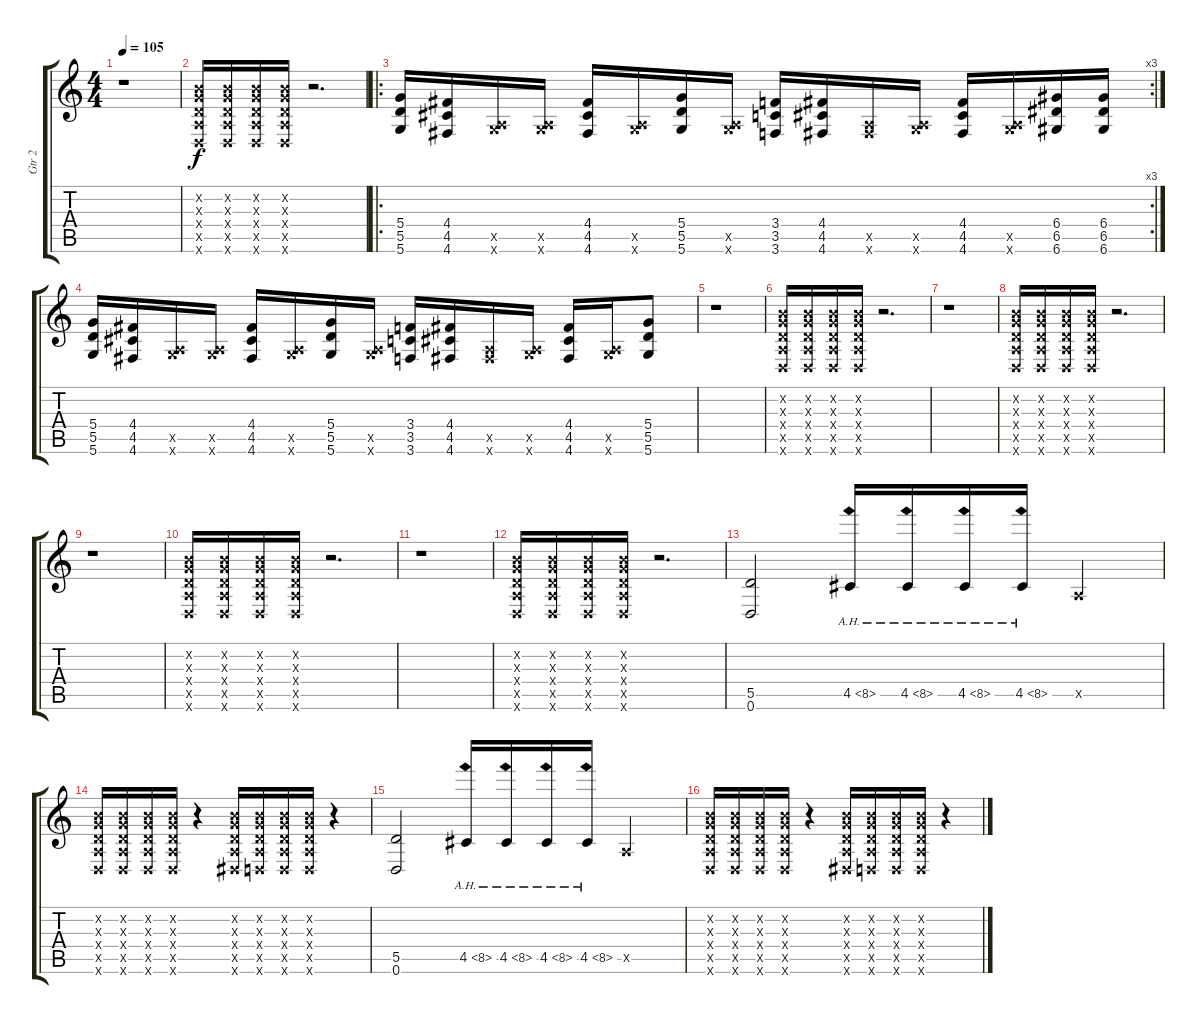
\track ("Gtr 2" "Gtr 2") {instrument overdrivenguitar}
\staff {score tabs}
\tuning (E4 B3 G3 D3 A2 D2) {hide}
\ts (4 4)
\tempo 105
\clef g2
\ks c
r.1{dy f} |
(0.2{x} 0.3{x} 0.4{x} 0.5{x} 0.6{x}).16 (0.2{x} 0.3{x} 0.4{x} 0.5{x} 0.6{x}).16 (0.2{x} 0.3{x} 0.4{x} 0.5{x} 0.6{x}).16 (0.2{x} 0.3{x} 0.4{x} 0.5{x} 0.6{x}).16 r.2{d} |
\ro
\rc 3
(5.4 5.5 5.6).16 (4.4 4.5 4.6).16 (0.5{x} 5.6{x}).16 (0.5{x} 5.6{x}).16 (4.4 4.5 4.6).16 (0.5{x} 5.6{x}).16 (5.4 5.5 5.6).16 (0.5{x} 5.6{x}).16 (3.4 3.5 3.6).16 (4.4 4.5 4.6).16 (0.5{x} 4.6{x}).16 (0.5{x} 5.6{x}).16 (4.4 4.5 4.6).16 (0.5{x} 5.6{x}).16 (6.4 6.5 6.6).16 (6.4 6.5 6.6).16 |
(5.4 5.5 5.6).16 (4.4 4.5 4.6).16 (0.5{x} 5.6{x}).16 (0.5{x} 5.6{x}).16 (4.4 4.5 4.6).16 (0.5{x} 5.6{x}).16 (5.4 5.5 5.6).16 (0.5{x} 5.6{x}).16 (3.4 3.5 3.6).16 (4.4 4.5 4.6).16 (0.5{x} 4.6{x}).16 (0.5{x} 5.6{x}).16 (4.4 4.5 4.6).16 (0.5{x} 5.6{x}).16 (5.4 5.5 5.6).8 |
r.1 |
(0.2{x} 0.3{x} 0.4{x} 0.5{x} 0.6{x}).16 (0.2{x} 0.3{x} 0.4{x} 0.5{x} 0.6{x}).16 (0.2{x} 0.3{x} 0.4{x} 0.5{x} 0.6{x}).16 (0.2{x} 0.3{x} 0.4{x} 0.5{x} 0.6{x}).16 r.2{d} |
r.1 |
(0.2{x} 0.3{x} 0.4{x} 0.5{x} 0.6{x}).16 (0.2{x} 0.3{x} 0.4{x} 0.5{x} 0.6{x}).16 (0.2{x} 0.3{x} 0.4{x} 0.5{x} 0.6{x}).16 (0.2{x} 0.3{x} 0.4{x} 0.5{x} 0.6{x}).16 r.2{d} |
r.1 |
(0.2{x} 0.3{x} 0.4{x} 0.5{x} 0.6{x}).16 (0.2{x} 0.3{x} 0.4{x} 0.5{x} 0.6{x}).16 (0.2{x} 0.3{x} 0.4{x} 0.5{x} 0.6{x}).16 (0.2{x} 0.3{x} 0.4{x} 0.5{x} 0.6{x}).16 r.2{d} |
r.1 |
(0.2{x} 0.3{x} 0.4{x} 0.5{x} 0.6{x}).16 (0.2{x} 0.3{x} 0.4{x} 0.5{x} 0.6{x}).16 (0.2{x} 0.3{x} 0.4{x} 0.5{x} 0.6{x}).16 (0.2{x} 0.3{x} 0.4{x} 0.5{x} 0.6{x}).16 r.2{d} |
(5.5 0.6).2 4.5{ah 4}.16 4.5{ah 4}.16 4.5{ah 4}.16 4.5{ah 4}.16 0.5{x}.4 |
(0.2{x} 0.3{x} 0.4{x} 0.5{x} 0.6{x}).16 (0.2{x} 0.3{x} 0.4{x} 0.5{x} 0.6{x}).16 (0.2{x} 0.3{x} 0.4{x} 0.5{x} 0.6{x}).16 (0.2{x} 0.3{x} 0.4{x} 0.5{x} 0.6{x}).16 r.4 (0.2{x} 0.3{x} 0.4{x} 0.5{x} 1.6{x}).16 (0.2{x} 0.3{x} 0.4{x} 0.5{x} 0.6{x}).16 (0.2{x} 0.3{x} 0.4{x} 0.5{x} 0.6{x}).16 (0.2{x} 0.3{x} 0.4{x} 0.5{x} 0.6{x}).16 r.4 |
(5.5 0.6).2 4.5{ah 4}.16 4.5{ah 4}.16 4.5{ah 4}.16 4.5{ah 4}.16 0.5{x}.4 |
(0.2{x} 0.3{x} 0.4{x} 0.5{x} 0.6{x}).16 (0.2{x} 0.3{x} 0.4{x} 0.5{x} 0.6{x}).16 (0.2{x} 0.3{x} 0.4{x} 0.5{x} 0.6{x}).16 (0.2{x} 0.3{x} 0.4{x} 0.5{x} 0.6{x}).16 r.4 (0.2{x} 0.3{x} 0.4{x} 0.5{x} 1.6{x}).16 (0.2{x} 0.3{x} 0.4{x} 0.5{x} 0.6{x}).16 (0.2{x} 0.3{x} 0.4{x} 0.5{x} 0.6{x}).16 (0.2{x} 0.3{x} 0.4{x} 0.5{x} 0.6{x}).16 r.4
